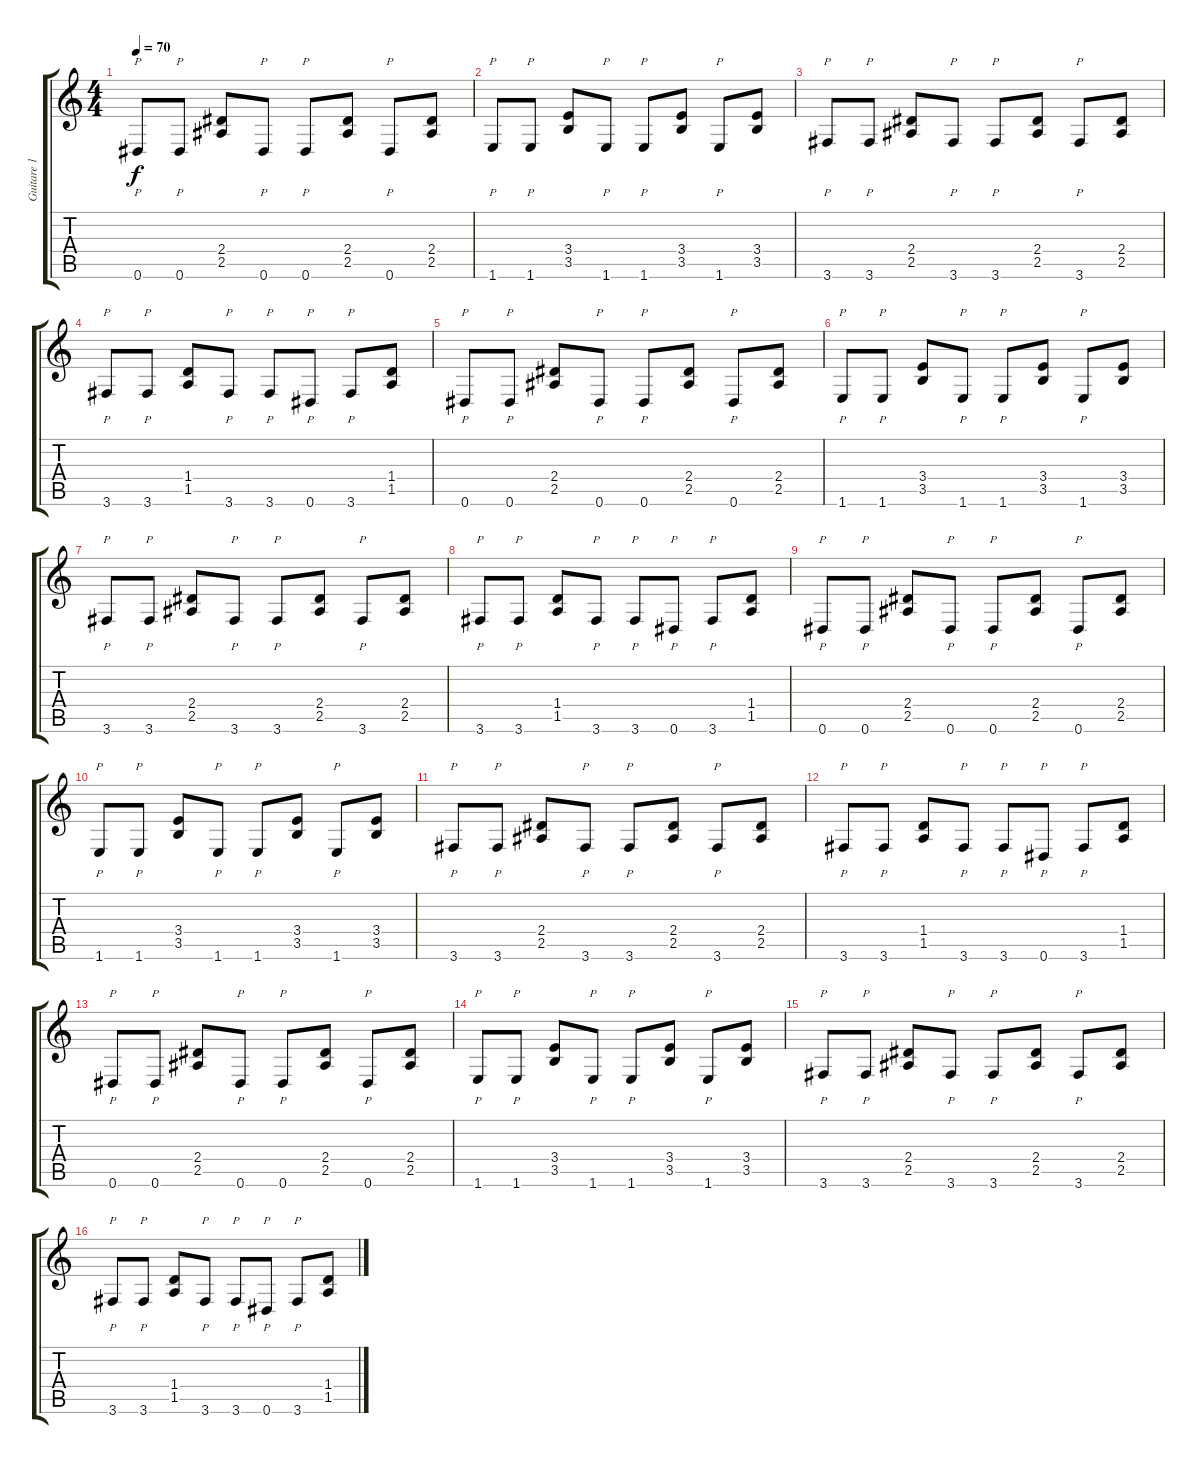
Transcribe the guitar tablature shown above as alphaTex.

\track ("Guitare 1" "Guitare 1") {instrument distortionguitar}
\staff {score tabs}
\tuning (Eb4 Bb3 Gb3 Db3 Ab2 Eb2) {hide}
\ts (4 4)
\tempo 70
\clef g2
\ks c
0.6.8{p dy f} 0.6.8{p} (2.4 2.5).8 0.6.8{p} 0.6.8{p} (2.4 2.5).8 0.6.8{p} (2.4 2.5).8 |
1.6.8{p} 1.6.8{p} (3.4 3.5).8 1.6.8{p} 1.6.8{p} (3.4 3.5).8 1.6.8{p} (3.4 3.5).8 |
3.6.8{p} 3.6.8{p} (2.4 2.5).8 3.6.8{p} 3.6.8{p} (2.4 2.5).8 3.6.8{p} (2.4 2.5).8 |
3.6.8{p} 3.6.8{p} (1.4 1.5).8 3.6.8{p} 3.6.8{p} 0.6.8{p} 3.6.8{p} (1.4 1.5).8 |
0.6.8{p} 0.6.8{p} (2.4 2.5).8 0.6.8{p} 0.6.8{p} (2.4 2.5).8 0.6.8{p} (2.4 2.5).8 |
1.6.8{p} 1.6.8{p} (3.4 3.5).8 1.6.8{p} 1.6.8{p} (3.4 3.5).8 1.6.8{p} (3.4 3.5).8 |
3.6.8{p} 3.6.8{p} (2.4 2.5).8 3.6.8{p} 3.6.8{p} (2.4 2.5).8 3.6.8{p} (2.4 2.5).8 |
3.6.8{p} 3.6.8{p} (1.4 1.5).8 3.6.8{p} 3.6.8{p} 0.6.8{p} 3.6.8{p} (1.4 1.5).8 |
0.6.8{p} 0.6.8{p} (2.4 2.5).8 0.6.8{p} 0.6.8{p} (2.4 2.5).8 0.6.8{p} (2.4 2.5).8 |
1.6.8{p} 1.6.8{p} (3.4 3.5).8 1.6.8{p} 1.6.8{p} (3.4 3.5).8 1.6.8{p} (3.4 3.5).8 |
3.6.8{p} 3.6.8{p} (2.4 2.5).8 3.6.8{p} 3.6.8{p} (2.4 2.5).8 3.6.8{p} (2.4 2.5).8 |
3.6.8{p} 3.6.8{p} (1.4 1.5).8 3.6.8{p} 3.6.8{p} 0.6.8{p} 3.6.8{p} (1.4 1.5).8 |
0.6.8{p} 0.6.8{p} (2.4 2.5).8 0.6.8{p} 0.6.8{p} (2.4 2.5).8 0.6.8{p} (2.4 2.5).8 |
1.6.8{p} 1.6.8{p} (3.4 3.5).8 1.6.8{p} 1.6.8{p} (3.4 3.5).8 1.6.8{p} (3.4 3.5).8 |
3.6.8{p} 3.6.8{p} (2.4 2.5).8 3.6.8{p} 3.6.8{p} (2.4 2.5).8 3.6.8{p} (2.4 2.5).8 |
3.6.8{p} 3.6.8{p} (1.4 1.5).8 3.6.8{p} 3.6.8{p} 0.6.8{p} 3.6.8{p} (1.4 1.5).8
